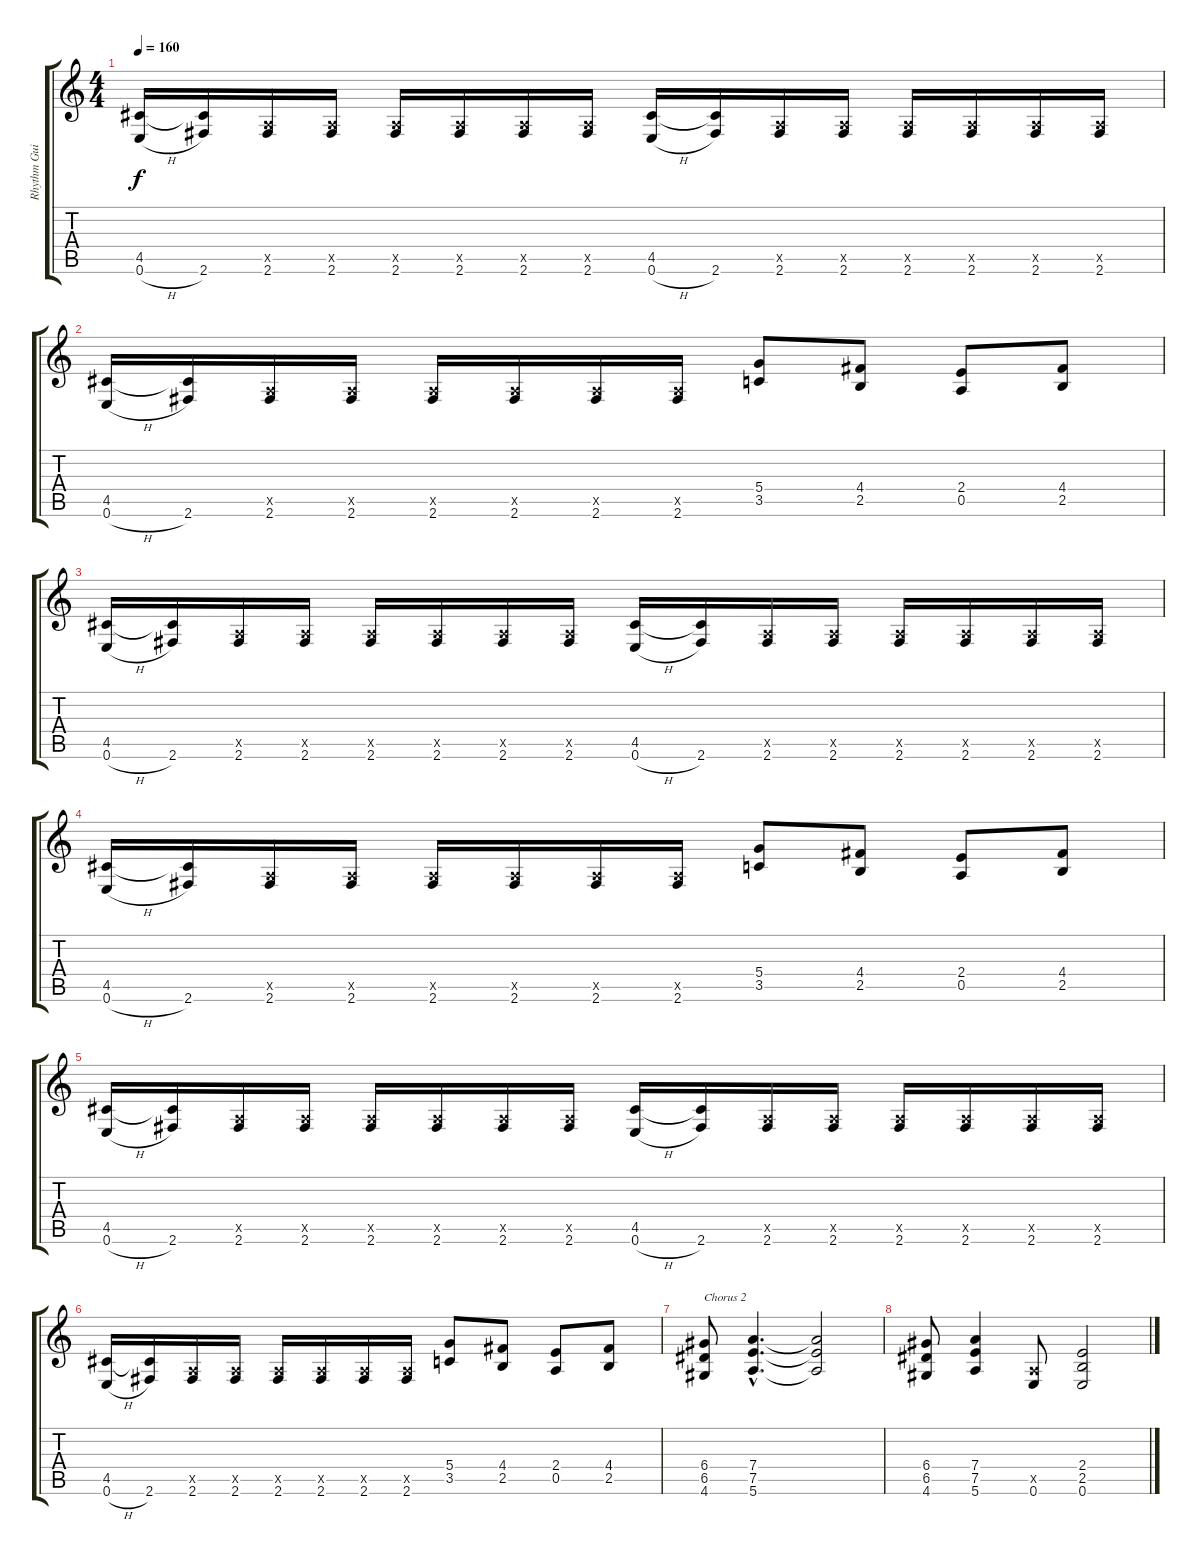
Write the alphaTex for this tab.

\track ("Rhythm Guitar 1" "Rhythm Gui") {instrument distortionguitar}
\staff {score tabs}
\tuning (E4 B3 G3 D3 A2 E2) {hide}
\ts (4 4)
\tempo 160
\clef g2
\ks c
(4.5 0.6{h}).16{dy f} (4.5{t} 2.6).16 (0.5{x} 2.6).16 (0.5{x} 2.6).16 (0.5{x} 2.6).16 (0.5{x} 2.6).16 (0.5{x} 2.6).16 (0.5{x} 2.6).16 (4.5 0.6{h}).16 (4.5{t} 2.6).16 (0.5{x} 2.6).16 (0.5{x} 2.6).16 (0.5{x} 2.6).16 (0.5{x} 2.6).16 (0.5{x} 2.6).16 (0.5{x} 2.6).16 |
(4.5 0.6{h}).16 (4.5{t} 2.6).16 (0.5{x} 2.6).16 (0.5{x} 2.6).16 (0.5{x} 2.6).16 (0.5{x} 2.6).16 (0.5{x} 2.6).16 (0.5{x} 2.6).16 (5.4 3.5).8 (4.4 2.5).8 (2.4 0.5).8 (4.4 2.5).8 |
(4.5 0.6{h}).16 (4.5{t} 2.6).16 (0.5{x} 2.6).16 (0.5{x} 2.6).16 (0.5{x} 2.6).16 (0.5{x} 2.6).16 (0.5{x} 2.6).16 (0.5{x} 2.6).16 (4.5 0.6{h}).16 (4.5{t} 2.6).16 (0.5{x} 2.6).16 (0.5{x} 2.6).16 (0.5{x} 2.6).16 (0.5{x} 2.6).16 (0.5{x} 2.6).16 (0.5{x} 2.6).16 |
(4.5 0.6{h}).16 (4.5{t} 2.6).16 (0.5{x} 2.6).16 (0.5{x} 2.6).16 (0.5{x} 2.6).16 (0.5{x} 2.6).16 (0.5{x} 2.6).16 (0.5{x} 2.6).16 (5.4 3.5).8 (4.4 2.5).8 (2.4 0.5).8 (4.4 2.5).8 |
(4.5 0.6{h}).16 (4.5{t} 2.6).16 (0.5{x} 2.6).16 (0.5{x} 2.6).16 (0.5{x} 2.6).16 (0.5{x} 2.6).16 (0.5{x} 2.6).16 (0.5{x} 2.6).16 (4.5 0.6{h}).16 (4.5{t} 2.6).16 (0.5{x} 2.6).16 (0.5{x} 2.6).16 (0.5{x} 2.6).16 (0.5{x} 2.6).16 (0.5{x} 2.6).16 (0.5{x} 2.6).16 |
(4.5 0.6{h}).16 (4.5{t} 2.6).16 (0.5{x} 2.6).16 (0.5{x} 2.6).16 (0.5{x} 2.6).16 (0.5{x} 2.6).16 (0.5{x} 2.6).16 (0.5{x} 2.6).16 (5.4 3.5).8 (4.4 2.5).8 (2.4 0.5).8 (4.4 2.5).8 |
(6.4 6.5 4.6).8{txt "Chorus 2"} (7.4{hac} 7.5{hac} 5.6{hac}).4{d} (7.4{t} 7.5{t} 5.6{t}).2 |
(6.4 6.5 4.6).8 (7.4 7.5 5.6).4 (0.5{x} 0.6).8 (2.4 2.5 0.6).2
